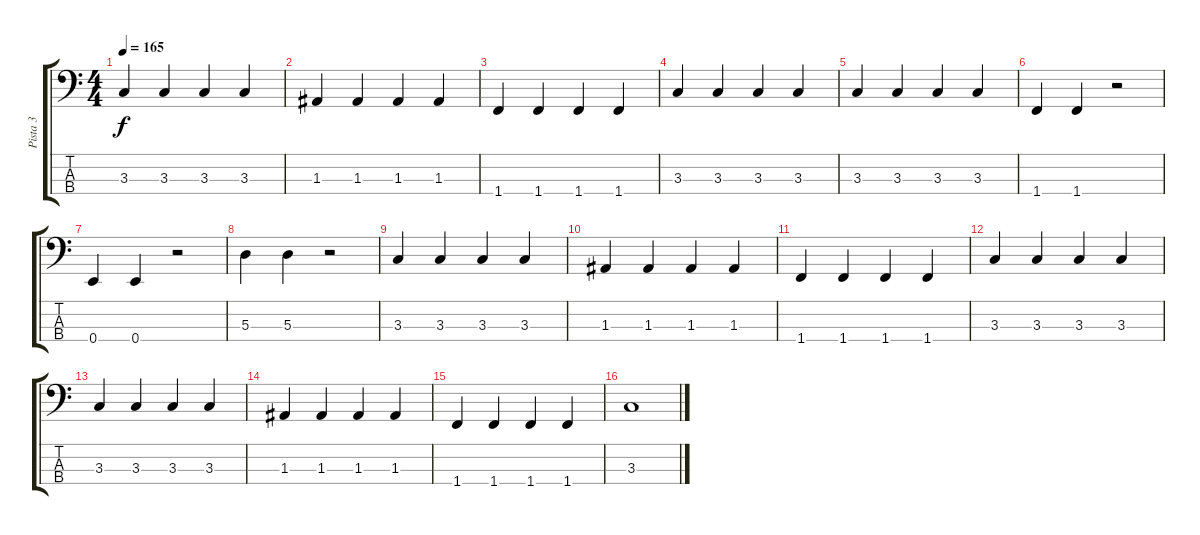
\track ("Pista 3" "Pista 3") {instrument electricbassfinger}
\staff {score tabs}
\tuning (G2 D2 A1 E1) {hide}
\ts (4 4)
\tempo 165
\clef f4
\ks c
3.3.4{dy f} 3.3.4 3.3.4 3.3.4 |
1.3.4 1.3.4 1.3.4 1.3.4 |
1.4.4 1.4.4 1.4.4 1.4.4 |
3.3.4 3.3.4 3.3.4 3.3.4 |
3.3.4 3.3.4 3.3.4 3.3.4 |
1.4.4 1.4.4 r.2 |
0.4.4 0.4.4 r.2 |
5.3.4 5.3.4 r.2 |
3.3.4 3.3.4 3.3.4 3.3.4 |
1.3.4 1.3.4 1.3.4 1.3.4 |
1.4.4 1.4.4 1.4.4 1.4.4 |
3.3.4 3.3.4 3.3.4 3.3.4 |
3.3.4 3.3.4 3.3.4 3.3.4 |
1.3.4 1.3.4 1.3.4 1.3.4 |
1.4.4 1.4.4 1.4.4 1.4.4 |
3.3.1
